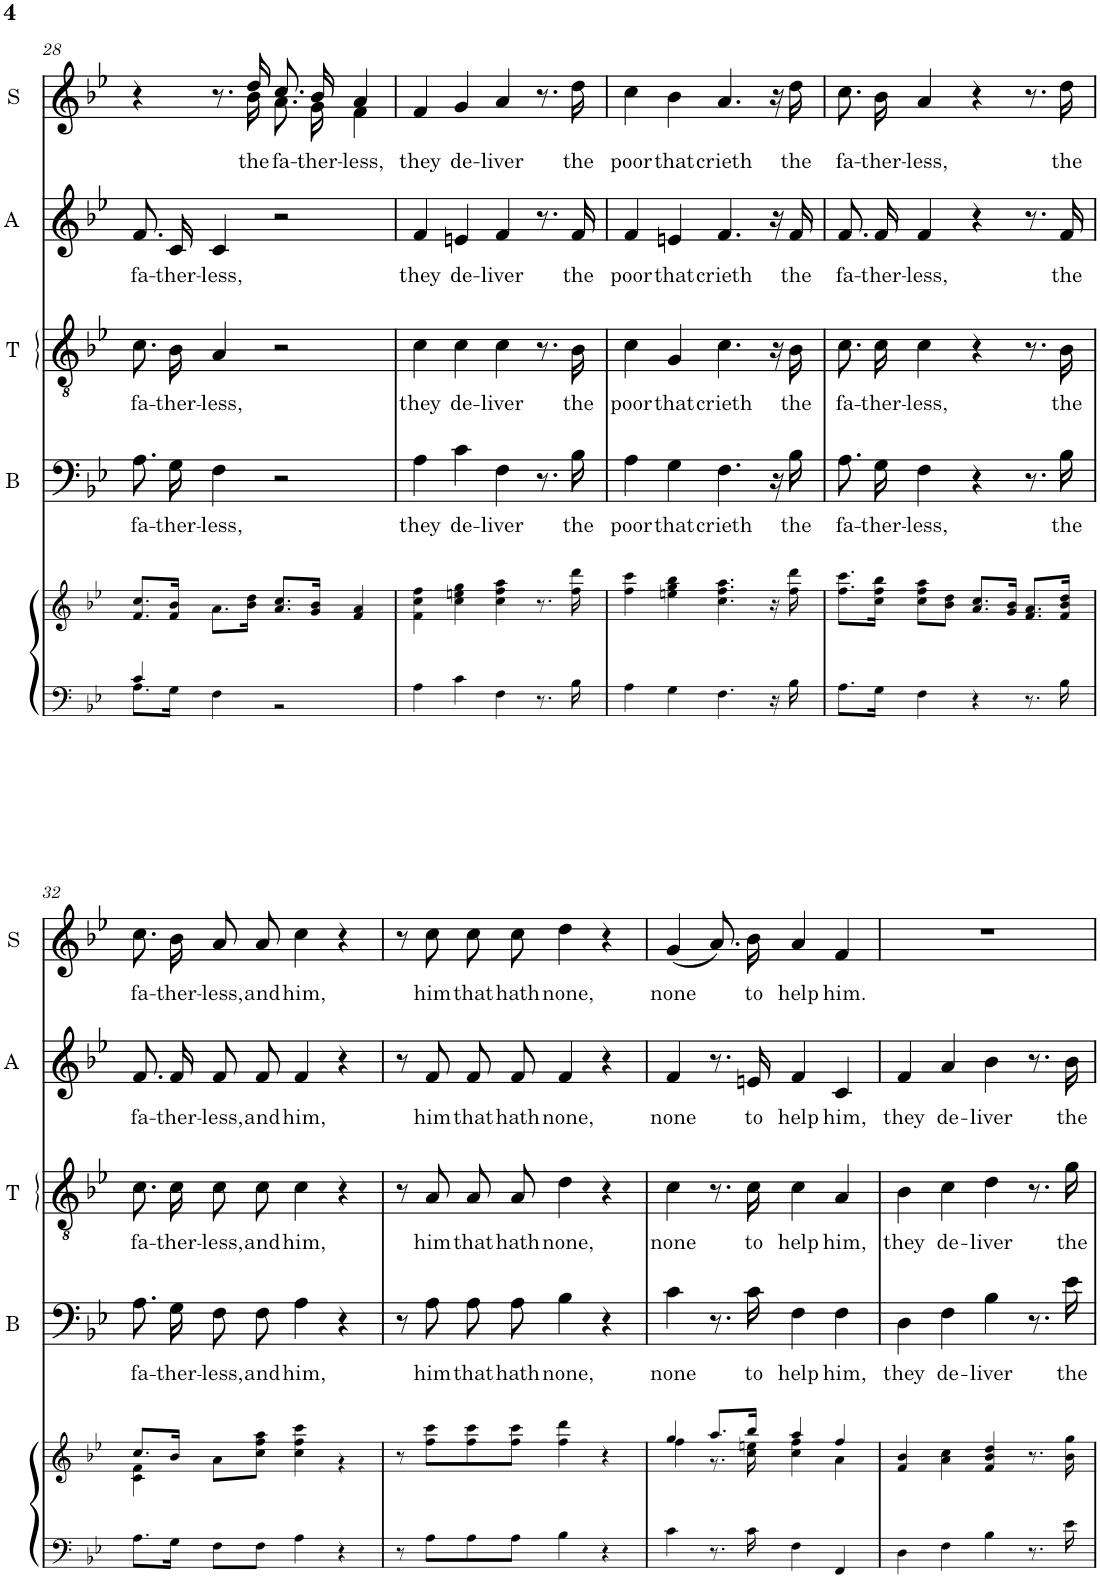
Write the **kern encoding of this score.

**kern	**kern	**kern	**text	**kern	**text	**kern	**text	**kern	**text
*part5	*part5	*part4	*part4	*part3	*part3	*part2	*part2	*part1	*part1
*staff6	*staff5	*staff4	*staff4	*staff3	*staff3	*staff2	*staff2	*staff1	*staff1
*I"Piano	*	*I"Basso	*	*I"Tenore	*	*I"Alto	*	*I"Canto I, II	*
*I'Pno	*	*I'B	*	*I'T	*	*I'A	*	*	*
!!LO:PB:g=z
*clefF4	*clefG2	*clefF4	*	*clefGv2	*	*clefG2	*	*clefG2	*
*k[b-e-]	*k[b-e-]	*k[b-e-]	*	*k[b-e-]	*	*k[b-e-]	*	*k[b-e-]	*
*B-:	*B-:	*B-:	*	*B-:	*	*B-:	*	*B-:	*
*M4/4	*M4/4	*M4/4	*	*M4/4	*	*M4/4	*	*M4/4	*
*met(c)	*met(c)	*met(c)	*	*met(c)	*	*met(c)	*	*met(c)	*
=28	=28	=28	=28	=28	=28	=28	=28	=28	=28
*^	*	*	*	*	*	*	*	*	*
!	!	!	!	!LO:LY:b	!	!LO:LY:b	!	!LO:LY:b	!	!
*	*	*	*	*	*	*	*	*	*^	*
4c-/	8.A-\L	8.f-/ 8.cc-/L	8.A-\L	fa-	8.c-\L	fa-	8.f-/L	fa-	4r	4..ryy	.
!	!	!	!	!LO:LY:b	!	!LO:LY:b	!	!LO:LY:b	!	!	!
.	16G-\Jk	16f-/ 16b--/Jk	16G-\Jk	-ther-	16B--\Jk	-ther-	16c-/Jk	-ther-	.	.	.
!	!	!	!	!LO:LY:b	!	!LO:LY:b	!	!LO:LY:b	!	!	!
2.ryy	4F-\	8.a-\L	4F-\	-less,	4A-/	-less,	4c-/	-less,	8.r	.	.
!	!	!	!	!	!	!	!	!	!	!	!LO:LY:b
.	.	16b--\ 16dd-\Jk	.	.	.	.	.	.	16dd-/	16b--\	the
!	!	!	!	!	!	!	!	!	!	!	!LO:LY:b
.	2r	8.a-/ 8.cc-/L	2r	.	2r	.	2r	.	8.cc-/L	8.a-\L	fa-
!	!	!	!	!	!	!	!	!	!	!	!LO:LY:b
.	.	16g-/ 16b--/Jk	.	.	.	.	.	.	16b--/Jk	16g-\Jk	-ther-
!	!	!	!	!	!	!	!	!	!	!	!LO:LY:b
.	.	4f-/ 4a-/	.	.	.	.	.	.	4a-/	4f-\	-less,
*v	*v	*	*	*	*	*	*	*	*	*	*
=29	=29	=29	=29	=29	=29	=29	=29	=29	=29	=29
!	!	!	!LO:LY:b	!	!LO:LY:b	!	!LO:LY:b	!	!	!LO:LY:b
*	*	*	*	*	*	*	*	*v	*v	*
4A-\	4f-\ 4cc-\ 4ff-\	4A-\	they	4c-\	they	4f-/	they	4f-/	they
!	!	!	!LO:LY:b	!	!LO:LY:b	!	!LO:LY:b	!	!LO:LY:b
4c-\	4cc-\ 4ee-X\ 4gg-\	4c-\	de-	4c-\	de-	4e-X/	de-	4g-/	de-
!	!	!	!LO:LY:b	!	!LO:LY:b	!	!LO:LY:b	!	!LO:LY:b
4F-\	4cc-\ 4ff-\ 4aa-\	4F-\	-liver	4c-\	-liver	4f-/	-liver	4a-/	-liver
8.r	8.r	8.r	.	8.r	.	8.r	.	8.r	.
!	!	!	!LO:LY:b	!	!LO:LY:b	!	!LO:LY:b	!	!LO:LY:b
16B--\	16ff-\ 16ddd-\	16B--\	the	16B--\	the	16f-/	the	16dd-\	the
=30	=30	=30	=30	=30	=30	=30	=30	=30	=30
!	!	!	!LO:LY:b	!	!LO:LY:b	!	!LO:LY:b	!	!LO:LY:b
4A-\	4ff-\ 4ccc-\	4A-\	poor	4c-\	poor	4f-/	poor	4cc-\	poor
!	!	!	!LO:LY:b	!	!LO:LY:b	!	!LO:LY:b	!	!LO:LY:b
4G-\	4ee-X\ 4gg-\ 4bb--\	4G-\	that	4G-/	that	4e-X/	that	4b--\	that
!	!	!	!LO:LY:b	!	!LO:LY:b	!	!LO:LY:b	!	!LO:LY:b
4.F-\	4.cc-\ 4.ff-\ 4.aa-\	4.F-\	crieth	4.c-\	crieth	4.f-/	crieth	4.a-/	crieth
16r	16r	16r	.	16r	.	16r	.	16r	.
!	!	!	!LO:LY:b	!	!LO:LY:b	!	!LO:LY:b	!	!LO:LY:b
16B--\	16ff-\ 16ddd-\	16B--\	the	16B--\	the	16f-/	the	16dd-\	the
=31	=31	=31	=31	=31	=31	=31	=31	=31	=31
!	!	!	!LO:LY:b	!	!LO:LY:b	!	!LO:LY:b	!	!LO:LY:b
8.A-\L	8.ff-\ 8.ccc-\L	8.A-\L	fa-	8.c-\L	fa-	8.f-/L	fa-	8.cc-\L	fa-
!	!	!	!LO:LY:b	!	!LO:LY:b	!	!LO:LY:b	!	!LO:LY:b
16G-\Jk	16cc-\ 16ff-\ 16bb--\Jk	16G-\Jk	-ther-	16c-\Jk	-ther-	16f-/Jk	-ther-	16b--\Jk	-ther-
!	!	!	!LO:LY:b	!	!LO:LY:b	!	!LO:LY:b	!	!LO:LY:b
4F-\	8cc-\ 8ff-\ 8aa-\L	4F-\	-less,	4c-\	-less,	4f-/	-less,	4a-/	-less,
.	8b--\ 8dd-\J	.	.	.	.	.	.	.	.
4r	8.a-/ 8.cc-/L	4r	.	4r	.	4r	.	4r	.
.	16g-/ 16b--/Jk	.	.	.	.	.	.	.	.
8.r	8.f-/ 8.a-/L	8.r	.	8.r	.	8.r	.	8.r	.
!	!	!	!LO:LY:b	!	!LO:LY:b	!	!LO:LY:b	!	!LO:LY:b
16B--\	16f-/ 16b--/ 16dd-/Jk	16B--\	the	16B--\	the	16f-/	the	16dd-\	the
!!LO:LB:g=z
=32	=32	=32	=32	=32	=32	=32	=32	=32	=32
*	*^	*	*	*	*	*	*	*	*
!	!	!	!	!LO:LY:b	!	!LO:LY:b	!	!LO:LY:b	!	!LO:LY:b
8.A-\L	8.cc-/L	4c-\ 4f-\	8.A-\L	fa-	8.c-\L	fa-	8.f-/L	fa-	8.cc-\L	fa-
!	!	!	!	!LO:LY:b	!	!LO:LY:b	!	!LO:LY:b	!	!LO:LY:b
16G-\Jk	16b--/Jk	.	16G-\Jk	-ther-	16c-\Jk	-ther-	16f-/Jk	-ther-	16b--\Jk	-ther-
!	!	!	!	!LO:LY:b	!	!LO:LY:b	!	!LO:LY:b	!	!LO:LY:b
8F-\L	2.ryy	8a-\L	8F-\L	-less,	8c-\L	-less,	8f-/L	-less,	8a-/L	-less,
!	!	!	!	!LO:LY:b	!	!LO:LY:b	!	!LO:LY:b	!	!LO:LY:b
8F-\J	.	8cc-\ 8ff-\ 8aa-\J	8F-\J	and	8c-\J	and	8f-/J	and	8a-/J	and
!	!	!	!	!LO:LY:b	!	!LO:LY:b	!	!LO:LY:b	!	!LO:LY:b
4A-\	.	4cc-\ 4ff-\ 4ccc-\	4A-\	him,	4c-\	him,	4f-/	him,	4cc-\	him,
4r	.	4r	4r	.	4r	.	4r	.	4r	.
*	*v	*v	*	*	*	*	*	*	*	*
=33	=33	=33	=33	=33	=33	=33	=33	=33	=33
8r	8r	8r	.	8r	.	8r	.	8r	.
!	!	!	!LO:LY:b	!	!LO:LY:b	!	!LO:LY:b	!	!LO:LY:b
8A-\L	8ff-\ 8ccc-\L	8A-\	him	8A-/	him	8f-/	him	8cc-\	him
!	!	!	!LO:LY:b	!	!LO:LY:b	!	!LO:LY:b	!	!LO:LY:b
8A-\	8ff-\ 8ccc-\	8A-\L	that	8A-/L	that	8f-/L	that	8cc-\L	that
!	!	!	!LO:LY:b	!	!LO:LY:b	!	!LO:LY:b	!	!LO:LY:b
8A-\J	8ff-\ 8ccc-\J	8A-\J	hath	8A-/J	hath	8f-/J	hath	8cc-\J	hath
!	!	!	!LO:LY:b	!	!LO:LY:b	!	!LO:LY:b	!	!LO:LY:b
4B--\	4ff-\ 4ddd-\	4B--\	none,	4d-\	none,	4f-/	none,	4dd-\	none,
4r	4r	4r	.	4r	.	4r	.	4r	.
=34	=34	=34	=34	=34	=34	=34	=34	=34	=34
*	*^	*	*	*	*	*	*	*	*
!	!	!	!	!LO:LY:b	!	!LO:LY:b	!	!LO:LY:b	!	!LO:LY:b
4c-\	4gg-/	4ff-\	4c-\	none	4c-\	none	4f-/	none	(<4g-/	none
8.r	8.aa-/L	8.r	8.r	.	8.r	.	8.r	.	8.a-/L)	.
!	!	!	!	!LO:LY:b	!	!LO:LY:b	!	!LO:LY:b	!	!LO:LY:b
16c-\	16bb--/Jk	16cc-\ 16ee-X\	16c-\	to	16c-\	to	16e-X/	to	16b--/Jk	to
!	!	!	!	!LO:LY:b	!	!LO:LY:b	!	!LO:LY:b	!	!LO:LY:b
4F-\	4aa-/	4cc-\ 4ff-\	4F-\	help	4c-\	help	4f-/	help	4a-/	help
!	!	!	!	!LO:LY:b	!	!LO:LY:b	!	!LO:LY:b	!	!LO:LY:b
4FF-/	4ff-/	4a-\	4F-\	him,	4A-/	him,	4c-/	him,	4f-/	him.
=35	=35	=35	=35	=35	=35	=35	=35	=35	=35	=35
!	!	!	!	!LO:LY:b	!	!LO:LY:b	!	!LO:LY:b	!	!
*	*v	*v	*	*	*	*	*	*	*	*
4D-\	4f-/ 4b--/	4D-\	they	4B--\	they	4f-/	they	1r	.
!	!	!	!LO:LY:b	!	!LO:LY:b	!	!LO:LY:b	!	!
4F-\	4a-\ 4cc-\	4F-\	de-	4c-\	de-	4a-/	de-	.	.
!	!	!	!LO:LY:b	!	!LO:LY:b	!	!LO:LY:b	!	!
4B--\	4f-/ 4b--/ 4dd-/	4B--\	-liver	4d-\	-liver	4b--\	-liver	.	.
8.r	8.r	8.r	.	8.r	.	8.r	.	.	.
!	!	!	!LO:LY:b	!	!LO:LY:b	!	!LO:LY:b	!	!
16e--\	16b--\ 16gg-\	16e--\	the	16g-\	the	16b--\	the	.	.
=	=	=	=	=	=	=	=	=	=
*-	*-	*-	*-	*-	*-	*-	*-	*-	*-
